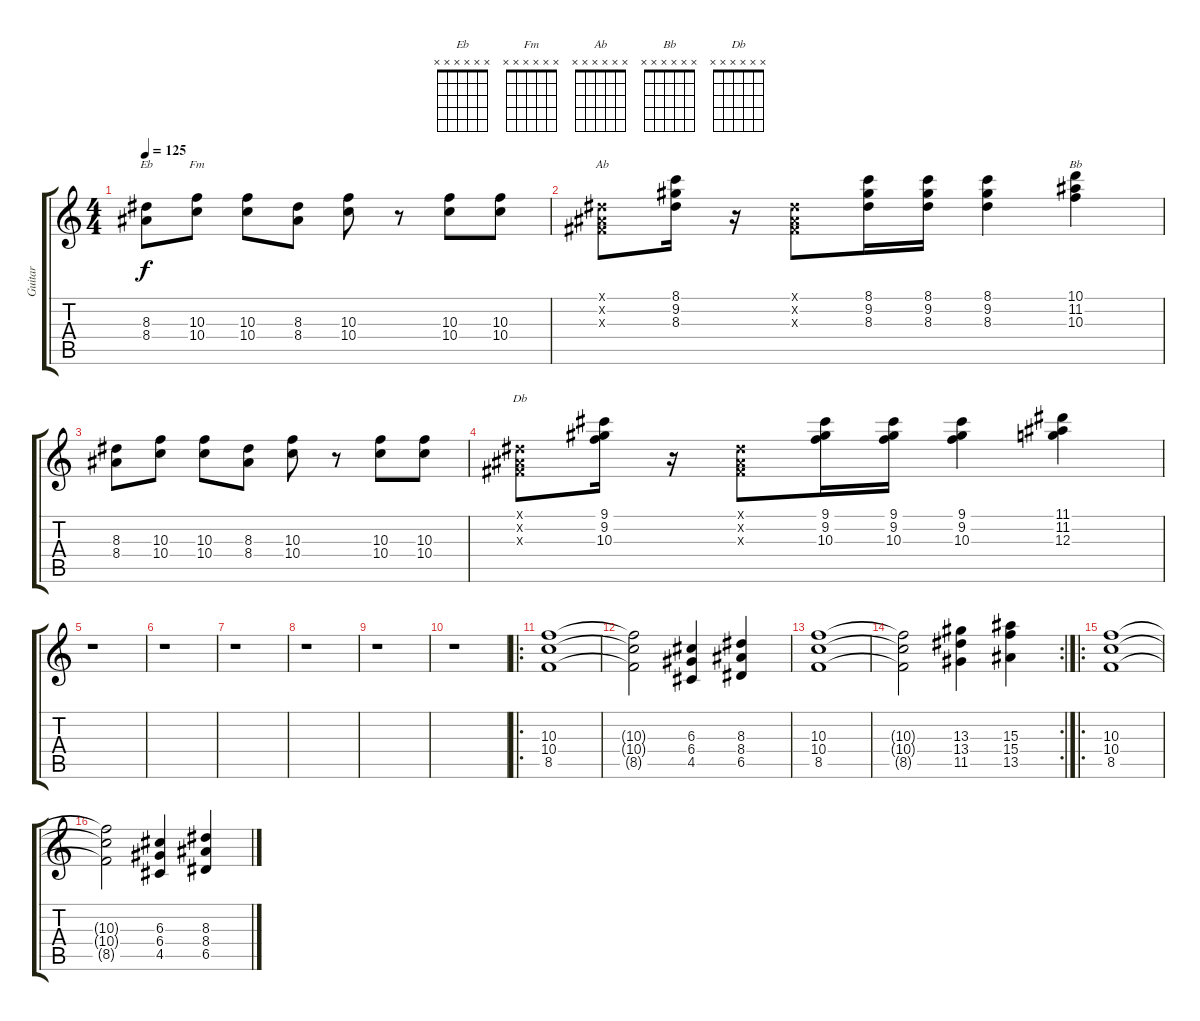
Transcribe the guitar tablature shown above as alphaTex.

\track ("Guitar" "Guitar") {instrument distortionguitar}
\staff {score tabs}
\tuning (E4 B3 G3 D3 A2 E2) {hide}
\chord ("Eb" x x x x x x)
\chord ("Fm" x x x x x x)
\chord ("Ab" x x x x x x)
\chord ("Bb" x x x x x x)
\chord ("Db" x x x x x x)
\ts (4 4)
\tempo 125
\clef g2
\ks c
(8.3 8.4).8{ch "Eb" dy f} (10.3 10.4).8{ch "Fm"} (10.3 10.4).8 (8.3 8.4).8 (10.3 10.4).8 r.8 (10.3 10.4).8 (10.3 10.4).8 |
(-1.1{x} -1.2{x} -1.3{x}).8{ch "Ab"} (8.1 9.2 8.3).16 r.16 (-1.1{x} -1.2{x} -1.3{x}).8 (8.1 9.2 8.3).16 (8.1 9.2 8.3).16 (8.1 9.2 8.3).4 (10.1 11.2 10.3).4{ch "Bb"} |
(8.3 8.4).8 (10.3 10.4).8 (10.3 10.4).8 (8.3 8.4).8 (10.3 10.4).8 r.8 (10.3 10.4).8 (10.3 10.4).8 |
(-1.1{x} -1.2{x} -1.3{x}).8{ch "Db"} (9.1 9.2 10.3).16 r.16 (-1.1{x} -1.2{x} -1.3{x}).8 (9.1 9.2 10.3).16 (9.1 9.2 10.3).16 (9.1 9.2 10.3).4 (11.1 11.2 12.3).4 |
r.1 |
r.1 |
r.1 |
r.1 |
r.1 |
r.1 |
\ro
(10.3 10.4 8.5).1 |
(10.3{t} 10.4{t} 8.5{t}).2 (6.3 6.4 4.5).4 (8.3 8.4 6.5).4 |
(10.3 10.4 8.5).1 |
\rc 2
(10.3{t} 10.4{t} 8.5{t}).2 (13.3 13.4 11.5).4 (15.3 15.4 13.5).4 |
\ro
(10.3 10.4 8.5).1 |
(10.3{t} 10.4{t} 8.5{t}).2 (6.3 6.4 4.5).4 (8.3 8.4 6.5).4
